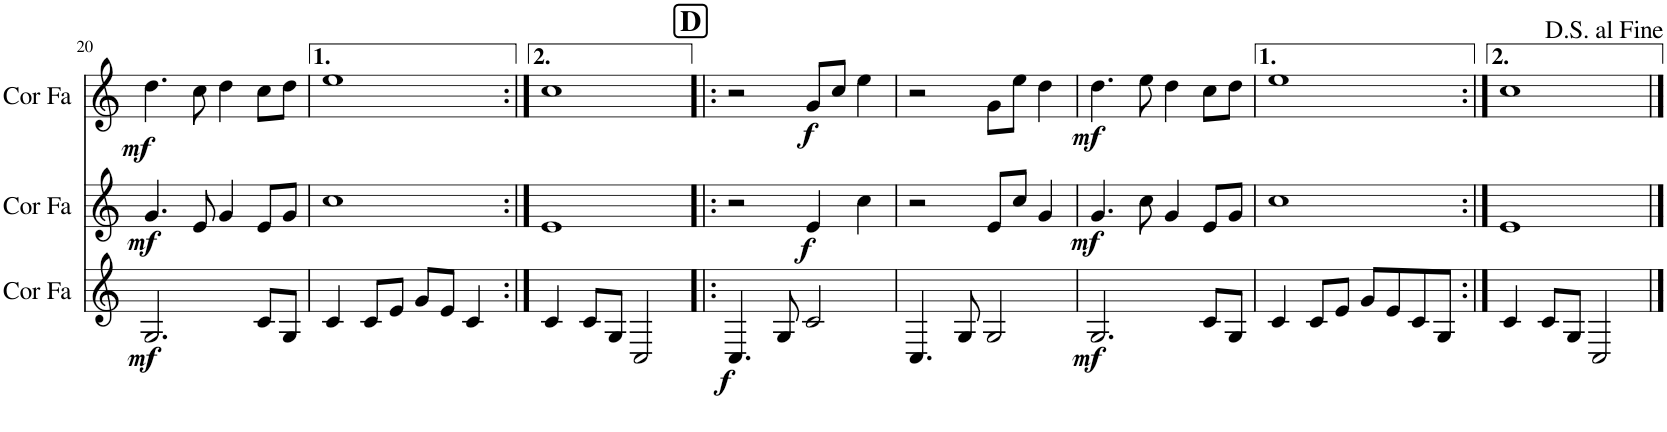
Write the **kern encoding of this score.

**kern	**dynam	**kern	**dynam	**kern	**dynam
*part3	*part3	*part2	*part2	*part1	*part1
*staff3	*staff3	*staff2	*staff2	*staff1	*staff1
*I"Cor en Fa	*	*I"Cor en Fa	*	*I"Cor en Fa	*
*I'Cor Fa	*	*I'Cor Fa	*	*I'Cor Fa	*
!!LO:PB:g=z
*clefG2	*	*clefG2	*	*clefG2	*
*Trd4c7	*	*Trd4c7	*	*Trd4c7	*
*k[]	*	*k[]	*	*k[]	*
*M4/4	*	*M4/4	*	*M4/4	*
=20	=20	=20	=20	=20	=20
!	!LO:DY:b	!	!LO:DY:b	!	!LO:DY:b
2.G/	mf	4.g/	mf	4.dd\	mf
.	.	8e/	.	8cc\	.
.	.	4g/	.	4dd\	.
8c/L	.	8e/L	.	8cc\L	.
8G/J	.	8g/J	.	8dd\J	.
=21	=21	=21	=21	=21	=21
4c/	.	1cc	.	1ee	.
8c/L	.	.	.	.	.
8e/J	.	.	.	.	.
8g/L	.	.	.	.	.
8e/J	.	.	.	.	.
4c/	.	.	.	.	.
=22:|!	=22:|!	=22:|!	=22:|!	=22:|!	=22:|!
4c/	.	1e	.	1cc	.
8c/L	.	.	.	.	.
8G/J	.	.	.	.	.
2C/	.	.	.	.	.
!!LO:REH:place=s1:a:B:cj:fs=14:t=D
=23!|:	=23!|:	=23!|:	=23!|:	=23!|:	=23!|:
!	!LO:DY:b	!	!	!	!
4.C/	f	2r	.	2r	.
8G/	.	.	.	.	.
!	!	!	!LO:DY:b	!	!LO:DY:b
2c/	.	4e/	f	8g/L	f
.	.	.	.	8cc/J	.
.	.	4cc\	.	4ee\	.
=24	=24	=24	=24	=24	=24
4.C/	.	2r	.	2r	.
8G/	.	.	.	.	.
2G/	.	8e/L	.	8g\L	.
.	.	8cc/J	.	8ee\J	.
.	.	4g/	.	4dd\	.
=25	=25	=25	=25	=25	=25
!	!LO:DY:b	!	!LO:DY:b	!	!LO:DY:b
2.G/	mf	4.g/	mf	4.dd\	mf
.	.	8cc\	.	8ee\	.
.	.	4g/	.	4dd\	.
8c/L	.	8e/L	.	8cc\L	.
8G/J	.	8g/J	.	8dd\J	.
=26	=26	=26	=26	=26	=26
4c/	.	1cc	.	1ee	.
8c/L	.	.	.	.	.
8e/J	.	.	.	.	.
8g/L	.	.	.	.	.
8e/	.	.	.	.	.
8c/	.	.	.	.	.
8G/J	.	.	.	.	.
=27:|!	=27:|!	=27:|!	=27:|!	=27:|!	=27:|!
4c/	.	1e	.	1cc	.
8c/L	.	.	.	.	.
8G/J	.	.	.	.	.
2C/	.	.	.	.	.
==	==	==	==	==	==
*-	*-	*-	*-	*-	*-
